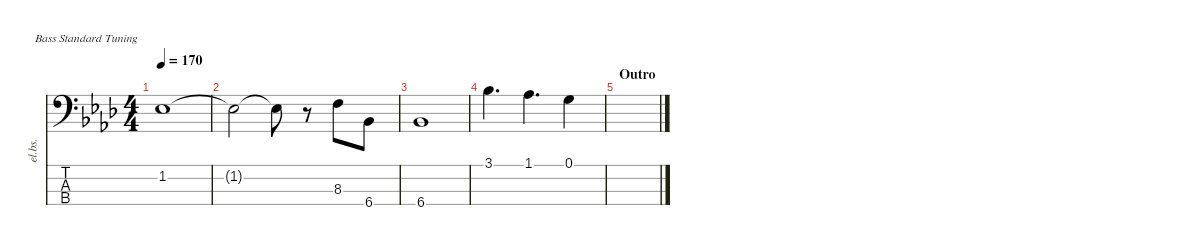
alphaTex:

\defaultSystemsLayout 4
\hideDynamics
\bracketExtendMode nobrackets
\otherSystemsTrackNameOrientation horizontal
\track ("Synth Bass" "el.bs.") {instrument electricbassfinger}
\staff {score tabs}
\tuning (G2 D2 A1 E1)
\ts (4 4)
\tempo 170
\clef f4
\ks fminor
1.2{acc b}.1{dy f beam Down} |
1.2{t acc b}.2{beam Down} 1.2{t acc b}.8{beam Down} r.8{beam Down} 8.3{acc forcenatural}.8{beam Down} 6.4{acc b}.8{beam Down} |
6.4{acc b}.1{beam Up} |
3.1{acc b}.4{d beam Down} 1.1{acc b}.4{d beam Down} 0.1{acc forcenatural}.4{beam Down} |
\section ("" "Outro")
